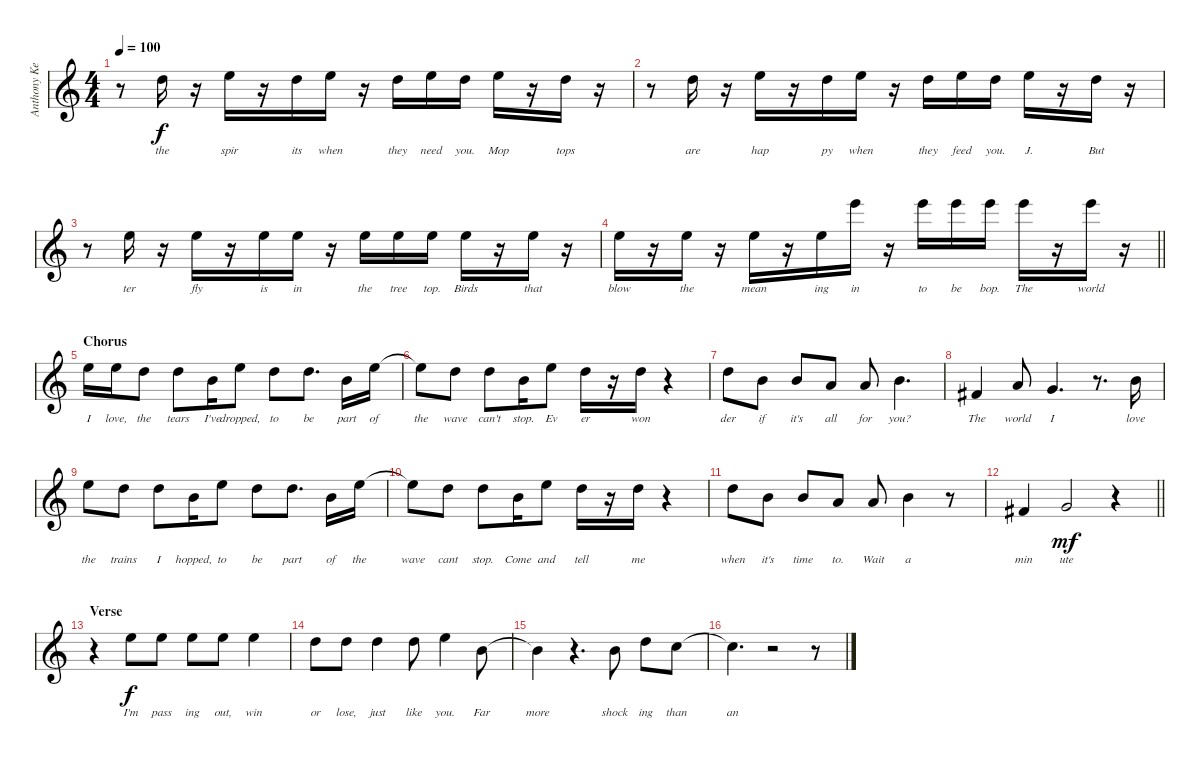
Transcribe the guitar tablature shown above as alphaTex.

\track ("Anthony Keidis (Lead Vocals)" "Anthony Ke") {instrument pad7halo}
\staff {score}
\tuning (E4 B3 G3 D3 A2 E2) {hide}
\ts (4 4)
\tempo 100
\clef g2
\ks c
r.8{dy f} 10.1.16{lyrics (0 "the") lyrics (1 "") lyrics (2 "") lyrics (3 "") lyrics (4 "")} r.16 12.1.16{lyrics (0 "spir") lyrics (1 "") lyrics (2 "") lyrics (3 "") lyrics (4 "")} r.16 10.1.16{lyrics (0 "its") lyrics (1 "") lyrics (2 "") lyrics (3 "") lyrics (4 "")} 12.1.16{lyrics (0 "when") lyrics (1 "") lyrics (2 "") lyrics (3 "") lyrics (4 "")} r.16 10.1.16{lyrics (0 "they") lyrics (1 "") lyrics (2 "") lyrics (3 "") lyrics (4 "")} 12.1.16{lyrics (0 "need") lyrics (1 "") lyrics (2 "") lyrics (3 "") lyrics (4 "")} 10.1.16{lyrics (0 "you.") lyrics (1 "") lyrics (2 "") lyrics (3 "") lyrics (4 "")} 12.1.16{lyrics (0 "Mop") lyrics (1 "") lyrics (2 "") lyrics (3 "") lyrics (4 "")} r.16 10.1.16{lyrics (0 "tops") lyrics (1 "") lyrics (2 "") lyrics (3 "") lyrics (4 "")} r.16 |
r.8 10.1.16{lyrics (0 "are") lyrics (1 "") lyrics (2 "") lyrics (3 "") lyrics (4 "")} r.16 12.1.16{lyrics (0 "hap") lyrics (1 "") lyrics (2 "") lyrics (3 "") lyrics (4 "")} r.16 10.1.16{lyrics (0 "py") lyrics (1 "") lyrics (2 "") lyrics (3 "") lyrics (4 "")} 12.1.16{lyrics (0 "when") lyrics (1 "") lyrics (2 "") lyrics (3 "") lyrics (4 "")} r.16 10.1.16{lyrics (0 "they") lyrics (1 "") lyrics (2 "") lyrics (3 "") lyrics (4 "")} 12.1.16{lyrics (0 "feed") lyrics (1 "") lyrics (2 "") lyrics (3 "") lyrics (4 "")} 10.1.16{lyrics (0 "you.") lyrics (1 "") lyrics (2 "") lyrics (3 "") lyrics (4 "")} 12.1.16{lyrics (0 "J.") lyrics (1 "") lyrics (2 "") lyrics (3 "") lyrics (4 "")} r.16 10.1.16{lyrics (0 "But") lyrics (1 "") lyrics (2 "") lyrics (3 "") lyrics (4 "")} r.16 |
r.8 12.1.16{lyrics (0 "ter") lyrics (1 "") lyrics (2 "") lyrics (3 "") lyrics (4 "")} r.16 12.1.16{lyrics (0 "fly") lyrics (1 "") lyrics (2 "") lyrics (3 "") lyrics (4 "")} r.16 12.1.16{lyrics (0 "is") lyrics (1 "") lyrics (2 "") lyrics (3 "") lyrics (4 "")} 12.1.16{lyrics (0 "in") lyrics (1 "") lyrics (2 "") lyrics (3 "") lyrics (4 "")} r.16 12.1.16{lyrics (0 "the") lyrics (1 "") lyrics (2 "") lyrics (3 "") lyrics (4 "")} 12.1.16{lyrics (0 "tree") lyrics (1 "") lyrics (2 "") lyrics (3 "") lyrics (4 "")} 12.1.16{lyrics (0 "top.") lyrics (1 "") lyrics (2 "") lyrics (3 "") lyrics (4 "")} 12.1.16{lyrics (0 "Birds") lyrics (1 "") lyrics (2 "") lyrics (3 "") lyrics (4 "")} r.16 12.1.16{lyrics (0 "that") lyrics (1 "") lyrics (2 "") lyrics (3 "") lyrics (4 "")} r.16 |
\barLineRight lightlight
12.1.16{lyrics (0 "blow") lyrics (1 "") lyrics (2 "") lyrics (3 "") lyrics (4 "")} r.16 12.1.16{lyrics (0 "the") lyrics (1 "") lyrics (2 "") lyrics (3 "") lyrics (4 "")} r.16 12.1.16{lyrics (0 "mean") lyrics (1 "") lyrics (2 "") lyrics (3 "") lyrics (4 "")} r.16 12.1.16{lyrics (0 "ing") lyrics (1 "") lyrics (2 "") lyrics (3 "") lyrics (4 "")} 24.1.16{lyrics (0 "in") lyrics (1 "") lyrics (2 "") lyrics (3 "") lyrics (4 "")} r.16 24.1.16{lyrics (0 "to") lyrics (1 "") lyrics (2 "") lyrics (3 "") lyrics (4 "")} 24.1.16{lyrics (0 "be") lyrics (1 "") lyrics (2 "") lyrics (3 "") lyrics (4 "")} 24.1.16{lyrics (0 "bop.") lyrics (1 "") lyrics (2 "") lyrics (3 "") lyrics (4 "")} 24.1.16{lyrics (0 "The") lyrics (1 "") lyrics (2 "") lyrics (3 "") lyrics (4 "")} r.16 24.1.16{lyrics (0 "world") lyrics (1 "") lyrics (2 "") lyrics (3 "") lyrics (4 "")} r.16 |
\section ("" "Chorus")
12.1.16{lyrics (0 "I") lyrics (1 "") lyrics (2 "") lyrics (3 "") lyrics (4 "")} 12.1.16{lyrics (0 "love,") lyrics (1 "") lyrics (2 "") lyrics (3 "") lyrics (4 "")} 10.1.8{lyrics (0 "the") lyrics (1 "") lyrics (2 "") lyrics (3 "") lyrics (4 "")} 10.1.8{lyrics (0 "tears") lyrics (1 "") lyrics (2 "") lyrics (3 "") lyrics (4 "")} 12.2.16{lyrics (0 "I've") lyrics (1 "") lyrics (2 "") lyrics (3 "") lyrics (4 "")} 12.1.8{lyrics (0 "dropped,") lyrics (1 "") lyrics (2 "") lyrics (3 "") lyrics (4 "")} 10.1.8{lyrics (0 "to") lyrics (1 "") lyrics (2 "") lyrics (3 "") lyrics (4 "")} 10.1.8{d lyrics (0 "be") lyrics (1 "") lyrics (2 "") lyrics (3 "") lyrics (4 "")} 12.2.16{lyrics (0 "part") lyrics (1 "") lyrics (2 "") lyrics (3 "") lyrics (4 "")} 12.1.16{lyrics (0 "of") lyrics (1 "") lyrics (2 "") lyrics (3 "") lyrics (4 "")} |
12.1{t}.8{lyrics (0 "the") lyrics (1 "") lyrics (2 "") lyrics (3 "") lyrics (4 "")} 10.1.8{lyrics (0 "wave") lyrics (1 "") lyrics (2 "") lyrics (3 "") lyrics (4 "")} 10.1.8{lyrics (0 "can't") lyrics (1 "") lyrics (2 "") lyrics (3 "") lyrics (4 "")} 12.2.16{lyrics (0 "stop.") lyrics (1 "") lyrics (2 "") lyrics (3 "") lyrics (4 "")} 12.1.8{lyrics (0 "Ev") lyrics (1 "") lyrics (2 "") lyrics (3 "") lyrics (4 "")} 10.1.16{lyrics (0 "er") lyrics (1 "") lyrics (2 "") lyrics (3 "") lyrics (4 "")} r.16 10.1.16{lyrics (0 "won") lyrics (1 "") lyrics (2 "") lyrics (3 "") lyrics (4 "")} r.4 |
10.1.8{lyrics (0 "der") lyrics (1 "") lyrics (2 "") lyrics (3 "") lyrics (4 "")} 7.1.8{lyrics (0 "if") lyrics (1 "") lyrics (2 "") lyrics (3 "") lyrics (4 "")} 7.1.8{lyrics (0 "it's") lyrics (1 "") lyrics (2 "") lyrics (3 "") lyrics (4 "")} 5.1.8{lyrics (0 "all") lyrics (1 "") lyrics (2 "") lyrics (3 "") lyrics (4 "")} 5.1.8{lyrics (0 "for") lyrics (1 "") lyrics (2 "") lyrics (3 "") lyrics (4 "")} 7.1.4{d lyrics (0 "you?") lyrics (1 "") lyrics (2 "") lyrics (3 "") lyrics (4 "")} |
7.2.4{lyrics (0 "The") lyrics (1 "") lyrics (2 "") lyrics (3 "") lyrics (4 "")} 5.1.8{lyrics (0 "world") lyrics (1 "") lyrics (2 "") lyrics (3 "") lyrics (4 "")} 3.1.4{d lyrics (0 "I") lyrics (1 "") lyrics (2 "") lyrics (3 "") lyrics (4 "")} r.8{d} 12.2.16{lyrics (0 "love") lyrics (1 "") lyrics (2 "") lyrics (3 "") lyrics (4 "")} |
12.1.8{lyrics (0 "the") lyrics (1 "") lyrics (2 "") lyrics (3 "") lyrics (4 "")} 10.1.8{lyrics (0 "trains") lyrics (1 "") lyrics (2 "") lyrics (3 "") lyrics (4 "")} 10.1.8{lyrics (0 "I") lyrics (1 "") lyrics (2 "") lyrics (3 "") lyrics (4 "")} 12.2.16{lyrics (0 "hopped,") lyrics (1 "") lyrics (2 "") lyrics (3 "") lyrics (4 "")} 12.1.8{lyrics (0 "to") lyrics (1 "") lyrics (2 "") lyrics (3 "") lyrics (4 "")} 10.1.8{lyrics (0 "be") lyrics (1 "") lyrics (2 "") lyrics (3 "") lyrics (4 "")} 10.1.8{d lyrics (0 "part") lyrics (1 "") lyrics (2 "") lyrics (3 "") lyrics (4 "")} 12.2.16{lyrics (0 "of") lyrics (1 "") lyrics (2 "") lyrics (3 "") lyrics (4 "")} 12.1.16{lyrics (0 "the") lyrics (1 "") lyrics (2 "") lyrics (3 "") lyrics (4 "")} |
12.1{t}.8{lyrics (0 "wave") lyrics (1 "") lyrics (2 "") lyrics (3 "") lyrics (4 "")} 10.1.8{lyrics (0 "cant") lyrics (1 "") lyrics (2 "") lyrics (3 "") lyrics (4 "")} 10.1.8{lyrics (0 "stop.") lyrics (1 "") lyrics (2 "") lyrics (3 "") lyrics (4 "")} 12.2.16{lyrics (0 "Come") lyrics (1 "") lyrics (2 "") lyrics (3 "") lyrics (4 "")} 12.1.8{lyrics (0 "and") lyrics (1 "") lyrics (2 "") lyrics (3 "") lyrics (4 "")} 10.1.16{lyrics (0 "tell") lyrics (1 "") lyrics (2 "") lyrics (3 "") lyrics (4 "")} r.16 10.1.16{lyrics (0 "me") lyrics (1 "") lyrics (2 "") lyrics (3 "") lyrics (4 "")} r.4 |
10.1.8{lyrics (0 "when") lyrics (1 "") lyrics (2 "") lyrics (3 "") lyrics (4 "")} 7.1.8{lyrics (0 "it's") lyrics (1 "") lyrics (2 "") lyrics (3 "") lyrics (4 "")} 7.1.8{lyrics (0 "time") lyrics (1 "") lyrics (2 "") lyrics (3 "") lyrics (4 "")} 5.1.8{lyrics (0 "to.") lyrics (1 "") lyrics (2 "") lyrics (3 "") lyrics (4 "")} 5.1.8{lyrics (0 "Wait") lyrics (1 "") lyrics (2 "") lyrics (3 "") lyrics (4 "")} 7.1.4{lyrics (0 "a") lyrics (1 "") lyrics (2 "") lyrics (3 "") lyrics (4 "")} r.8 |
\barLineRight lightlight
7.2.4{lyrics (0 "min") lyrics (1 "") lyrics (2 "") lyrics (3 "") lyrics (4 "")} 8.2.2{lyrics (0 "ute") lyrics (1 "") lyrics (2 "") lyrics (3 "") lyrics (4 "") dy mf} r.4 |
\section ("" "Verse")
r.4 12.1.8{lyrics (0 "I'm") lyrics (1 "") lyrics (2 "") lyrics (3 "") lyrics (4 "") dy f} 12.1.8{lyrics (0 "pass") lyrics (1 "") lyrics (2 "") lyrics (3 "") lyrics (4 "")} 12.1.8{lyrics (0 "ing") lyrics (1 "") lyrics (2 "") lyrics (3 "") lyrics (4 "")} 12.1.8{lyrics (0 "out,") lyrics (1 "") lyrics (2 "") lyrics (3 "") lyrics (4 "")} 12.1.4{lyrics (0 "win") lyrics (1 "") lyrics (2 "") lyrics (3 "") lyrics (4 "")} |
10.1.8{lyrics (0 "or") lyrics (1 "") lyrics (2 "") lyrics (3 "") lyrics (4 "")} 10.1.8{lyrics (0 "lose,") lyrics (1 "") lyrics (2 "") lyrics (3 "") lyrics (4 "")} 10.1.4{lyrics (0 "just") lyrics (1 "") lyrics (2 "") lyrics (3 "") lyrics (4 "")} 10.1.8{lyrics (0 "like") lyrics (1 "") lyrics (2 "") lyrics (3 "") lyrics (4 "")} 12.1.4{lyrics (0 "you.") lyrics (1 "") lyrics (2 "") lyrics (3 "") lyrics (4 "")} 12.2.8{lyrics (0 "Far") lyrics (1 "") lyrics (2 "") lyrics (3 "") lyrics (4 "")} |
12.2{t}.4{lyrics (0 "more") lyrics (1 "") lyrics (2 "") lyrics (3 "") lyrics (4 "")} r.4{d} 12.2.8{lyrics (0 "shock") lyrics (1 "") lyrics (2 "") lyrics (3 "") lyrics (4 "")} 10.1.8{lyrics (0 "ing") lyrics (1 "") lyrics (2 "") lyrics (3 "") lyrics (4 "")} 8.1.8{lyrics (0 "than") lyrics (1 "") lyrics (2 "") lyrics (3 "") lyrics (4 "")} |
8.1{t}.4{d lyrics (0 "an") lyrics (1 "") lyrics (2 "") lyrics (3 "") lyrics (4 "")} r.2 r.8
